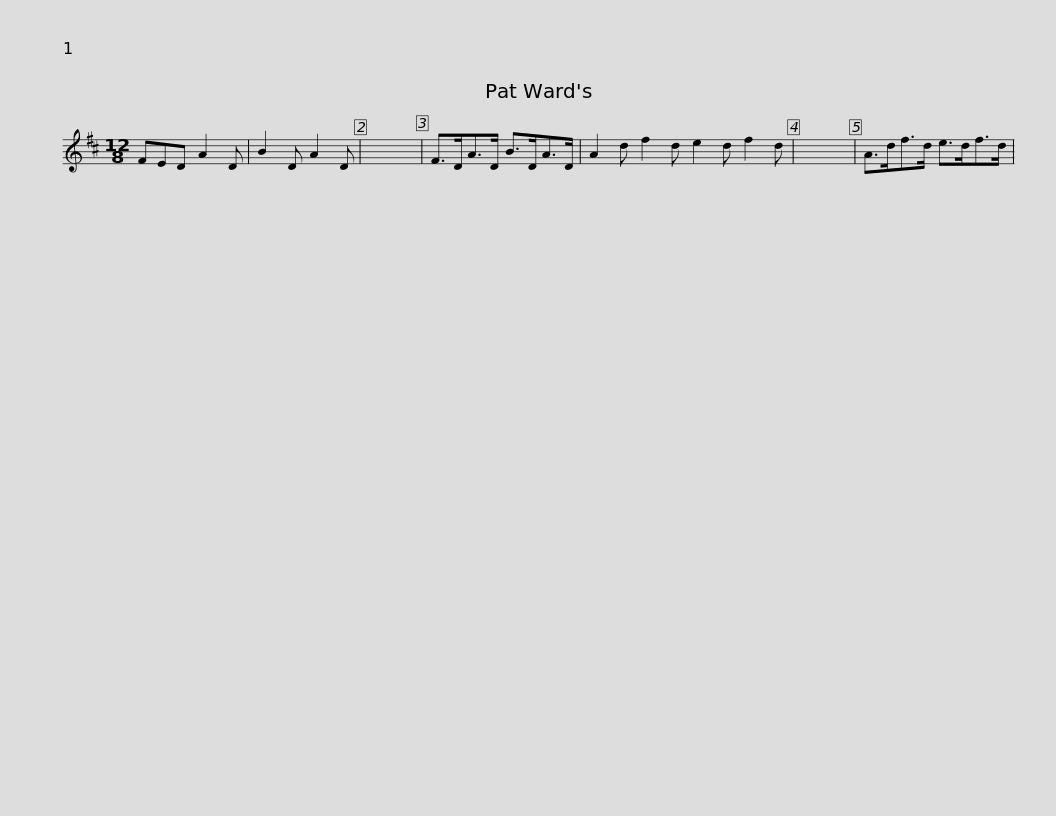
X:1
L:1/8
M:12/8
I:linebreak $
K:D
V:1 treble
V:1
 FED A2 D | B2 D A2 D | x12 | F>DA>D B>DA>D | A2 d f2 d e2 d f2 d | %5
 x12 | A>df>d e>df>d | %7
